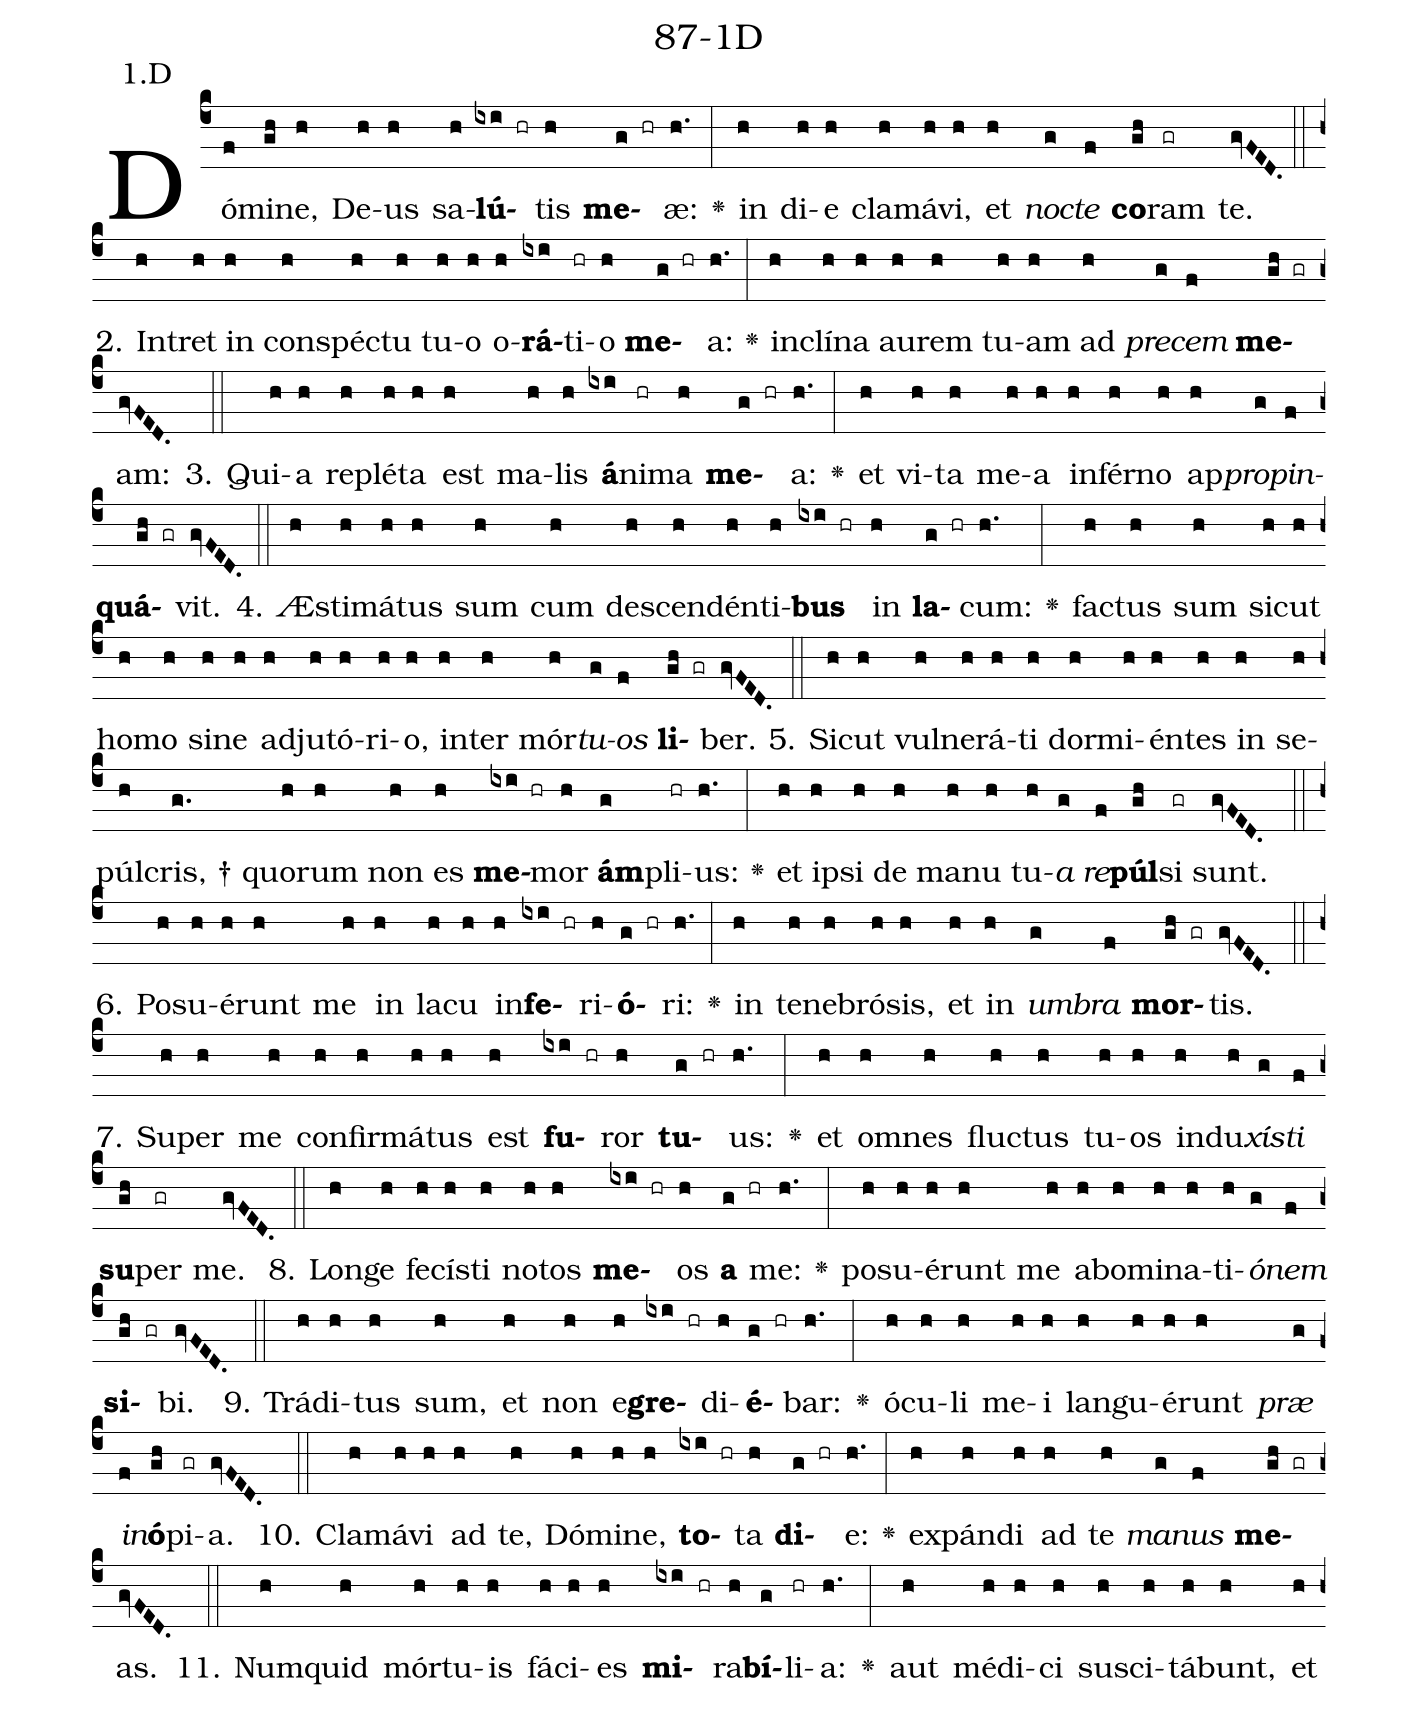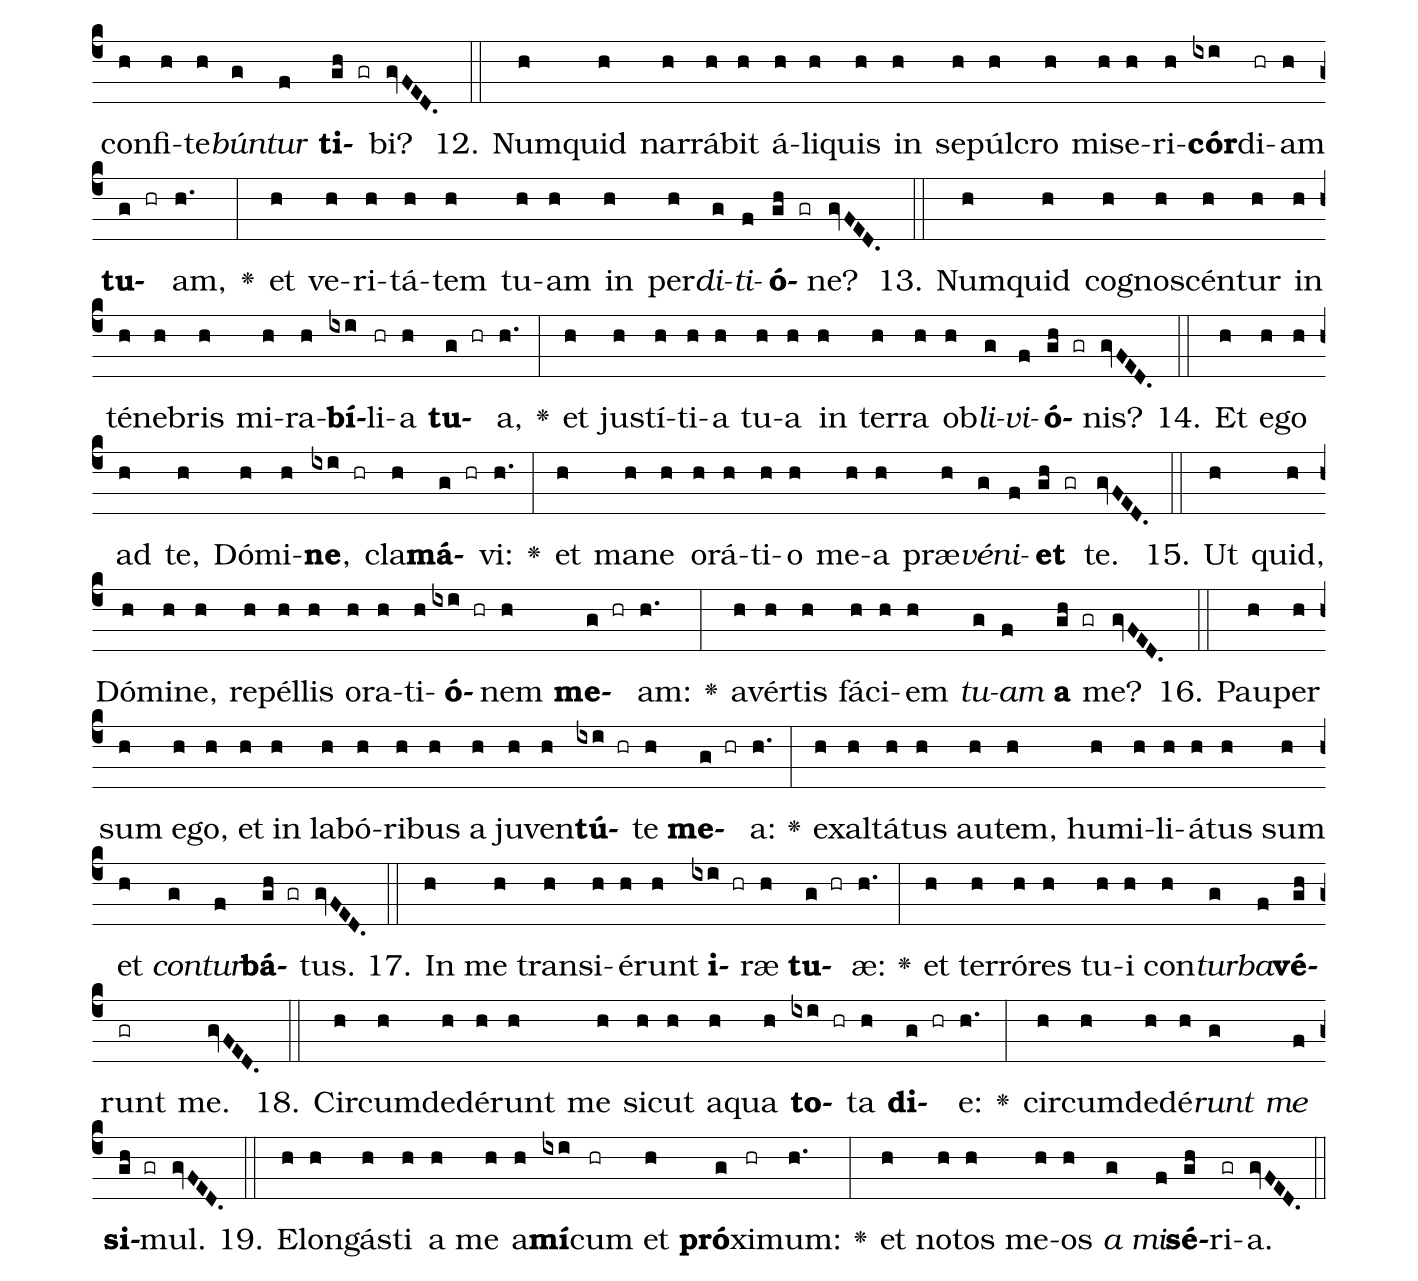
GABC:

name: 87-1D;
annotation: 1.D;
%%
(c4)Dó(f)mi(gh)ne,(h) De(h)us(h) sa(h)<b>lú</b>(ixi hr)tis(h) <b>me</b>(g hr)æ:(h.) <v>\greheightstar</v>(:) in(h) di(h)e(h) cla(h)má(h)vi,(h) et(h) <i>noc</i>(g)<i>te</i>(f) <b>co</b>(gh)ram(gr) te.(gvFED.) (::)
2. In(h)tret(h) in(h) con(h)spéc(h)tu(h) tu(h)o(h) o(h)<b>rá</b>(ixi)ti(hr)o(h) <b>me</b>(g hr)a:(h.) <v>\greheightstar</v>(:) in(h)clí(h)na(h) au(h)rem(h) tu(h)am(h) ad(h) <i>pre</i>(g)<i>cem</i>(f) <b>me</b>(gh gr)am:(gvFED.) (::)
3. Qui(h)a(h) re(h)plé(h)ta(h) est(h) ma(h)lis(h) <b>á</b>(ixi)ni(hr)ma(h) <b>me</b>(g hr)a:(h.) <v>\greheightstar</v>(:) et(h) vi(h)ta(h) me(h)a(h) in(h)fér(h)no(h) ap(h)<i>pro</i>(g)<i>pin</i>(f)<b>quá</b>(gh gr)vit.(gvFED.) (::)
4. Æs(h)ti(h)má(h)tus(h) sum(h) cum(h) de(h)scen(h)dén(h)ti(h)<b>bus</b>(ixi hr) in(h) <b>la</b>(g hr)cum:(h.) <v>\greheightstar</v>(:) fac(h)tus(h) sum(h) sic(h)ut(h) ho(h)mo(h) si(h)ne(h) ad(h)ju(h)tó(h)ri(h)o,(h) in(h)ter(h) mór(h)<i>tu</i>(g)<i>os</i>(f) <b>li</b>(gh gr)ber.(gvFED.) (::)
5. Sic(h)ut(h) vul(h)ne(h)rá(h)ti(h) dor(h)mi(h)én(h)tes(h) in(h) se(h)púl(h)cris, †(g.) quo(h)rum(h) non(h) es(h) <b>me</b>(ixi hr)mor(h) <b>ám</b>(g)pli(hr)us:(h.) <v>\greheightstar</v>(:) et(h) ip(h)si(h) de(h) ma(h)nu(h) tu(h)<i>a</i>(g) <i>re</i>(f)<b>púl</b>(gh)si(gr) sunt.(gvFED.) (::)
6. Po(h)su(h)é(h)runt(h) me(h) in(h) la(h)cu(h) in(h)<b>fe</b>(ixi hr)ri(h)<b>ó</b>(g hr)ri:(h.) <v>\greheightstar</v>(:) in(h) te(h)ne(h)bró(h)sis,(h) et(h) in(h) <i>um</i>(g)<i>bra</i>(f) <b>mor</b>(gh gr)tis.(gvFED.) (::)
7. Su(h)per(h) me(h) con(h)fir(h)má(h)tus(h) est(h) <b>fu</b>(ixi hr)ror(h) <b>tu</b>(g hr)us:(h.) <v>\greheightstar</v>(:) et(h) om(h)nes(h) fluc(h)tus(h) tu(h)os(h) in(h)du(h)<i>xís</i>(g)<i>ti</i>(f) <b>su</b>(gh)per(gr) me.(gvFED.) (::)
8. Lon(h)ge(h) fe(h)cís(h)ti(h) no(h)tos(h) <b>me</b>(ixi hr)os(h) <b>a</b>(g hr) me:(h.) <v>\greheightstar</v>(:) po(h)su(h)é(h)runt(h) me(h) ab(h)o(h)mi(h)na(h)ti(h)<i>ó</i>(g)<i>nem</i>(f) <b>si</b>(gh gr)bi.(gvFED.) (::)
9. Trá(h)di(h)tus(h) sum,(h) et(h) non(h) e(h)<b>gre</b>(ixi hr)di(h)<b>é</b>(g hr)bar:(h.) <v>\greheightstar</v>(:) ó(h)cu(h)li(h) me(h)i(h) lan(h)gu(h)é(h)runt(h) <i>præ</i>(g) <i>in</i>(f)<b>ó</b>(gh)pi(gr)a.(gvFED.) (::)
10. Cla(h)má(h)vi(h) ad(h) te,(h) Dó(h)mi(h)ne,(h) <b>to</b>(ixi hr)ta(h) <b>di</b>(g hr)e:(h.) <v>\greheightstar</v>(:) ex(h)pán(h)di(h) ad(h) te(h) <i>ma</i>(g)<i>nus</i>(f) <b>me</b>(gh gr)as.(gvFED.) (::)
11. Num(h)quid(h) mór(h)tu(h)is(h) fá(h)ci(h)es(h) <b>mi</b>(ixi hr)ra(h)<b>bí</b>(g)li(hr)a:(h.) <v>\greheightstar</v>(:) aut(h) mé(h)di(h)ci(h) su(h)sci(h)tá(h)bunt,(h) et(h) con(h)fi(h)te(h)<i>bún</i>(g)<i>tur</i>(f) <b>ti</b>(gh gr)bi?(gvFED.) (::)
12. Num(h)quid(h) nar(h)rá(h)bit(h) á(h)li(h)quis(h) in(h) se(h)púl(h)cro(h) mi(h)se(h)ri(h)<b>cór</b>(ixi)di(hr)am(h) <b>tu</b>(g hr)am,(h.) <v>\greheightstar</v>(:) et(h) ve(h)ri(h)tá(h)tem(h) tu(h)am(h) in(h) per(h)<i>di</i>(g)<i>ti</i>(f)<b>ó</b>(gh gr)ne?(gvFED.) (::)
13. Num(h)quid(h) co(h)gno(h)scén(h)tur(h) in(h) té(h)ne(h)bris(h) mi(h)ra(h)<b>bí</b>(ixi)li(hr)a(h) <b>tu</b>(g hr)a,(h.) <v>\greheightstar</v>(:) et(h) jus(h)tí(h)ti(h)a(h) tu(h)a(h) in(h) ter(h)ra(h) ob(h)<i>li</i>(g)<i>vi</i>(f)<b>ó</b>(gh gr)nis?(gvFED.) (::)
14. Et(h) e(h)go(h) ad(h) te,(h) Dó(h)mi(h)<b>ne</b>,(ixi hr) cla(h)<b>má</b>(g hr)vi:(h.) <v>\greheightstar</v>(:) et(h) ma(h)ne(h) o(h)rá(h)ti(h)o(h) me(h)a(h) præ(h)<i>vé</i>(g)<i>ni</i>(f)<b>et</b>(gh gr) te.(gvFED.) (::)
15. Ut(h) quid,(h) Dó(h)mi(h)ne,(h) re(h)pél(h)lis(h) o(h)ra(h)ti(h)<b>ó</b>(ixi hr)nem(h) <b>me</b>(g hr)am:(h.) <v>\greheightstar</v>(:) a(h)vér(h)tis(h) fá(h)ci(h)em(h) <i>tu</i>(g)<i>am</i>(f) <b>a</b>(gh gr) me?(gvFED.) (::)
16. Pau(h)per(h) sum(h) e(h)go,(h) et(h) in(h) la(h)bó(h)ri(h)bus(h) a(h) ju(h)ven(h)<b>tú</b>(ixi hr)te(h) <b>me</b>(g hr)a:(h.) <v>\greheightstar</v>(:) ex(h)al(h)tá(h)tus(h) au(h)tem,(h) hu(h)mi(h)li(h)á(h)tus(h) sum(h) et(h) <i>con</i>(g)<i>tur</i>(f)<b>bá</b>(gh gr)tus.(gvFED.) (::)
17. In(h) me(h) trans(h)i(h)é(h)runt(h) <b>i</b>(ixi hr)ræ(h) <b>tu</b>(g hr)æ:(h.) <v>\greheightstar</v>(:) et(h) ter(h)ró(h)res(h) tu(h)i(h) con(h)<i>tur</i>(g)<i>ba</i>(f)<b>vé</b>(gh)runt(gr) me.(gvFED.) (::)
18. Cir(h)cum(h)de(h)dé(h)runt(h) me(h) sic(h)ut(h) a(h)qua(h) <b>to</b>(ixi hr)ta(h) <b>di</b>(g hr)e:(h.) <v>\greheightstar</v>(:) cir(h)cum(h)de(h)dé(h)<i>runt</i>(g) <i>me</i>(f) <b>si</b>(gh gr)mul.(gvFED.) (::)
19. E(h)lon(h)gás(h)ti(h) a(h) me(h) a(h)<b>mí</b>(ixi)cum(hr) et(h) <b>pró</b>(g)xi(hr)mum:(h.) <v>\greheightstar</v>(:) et(h) no(h)tos(h) me(h)os(h) <i>a</i>(g) <i>mi</i>(f)<b>sé</b>(gh)ri(gr)a.(gvFED.) (::)
